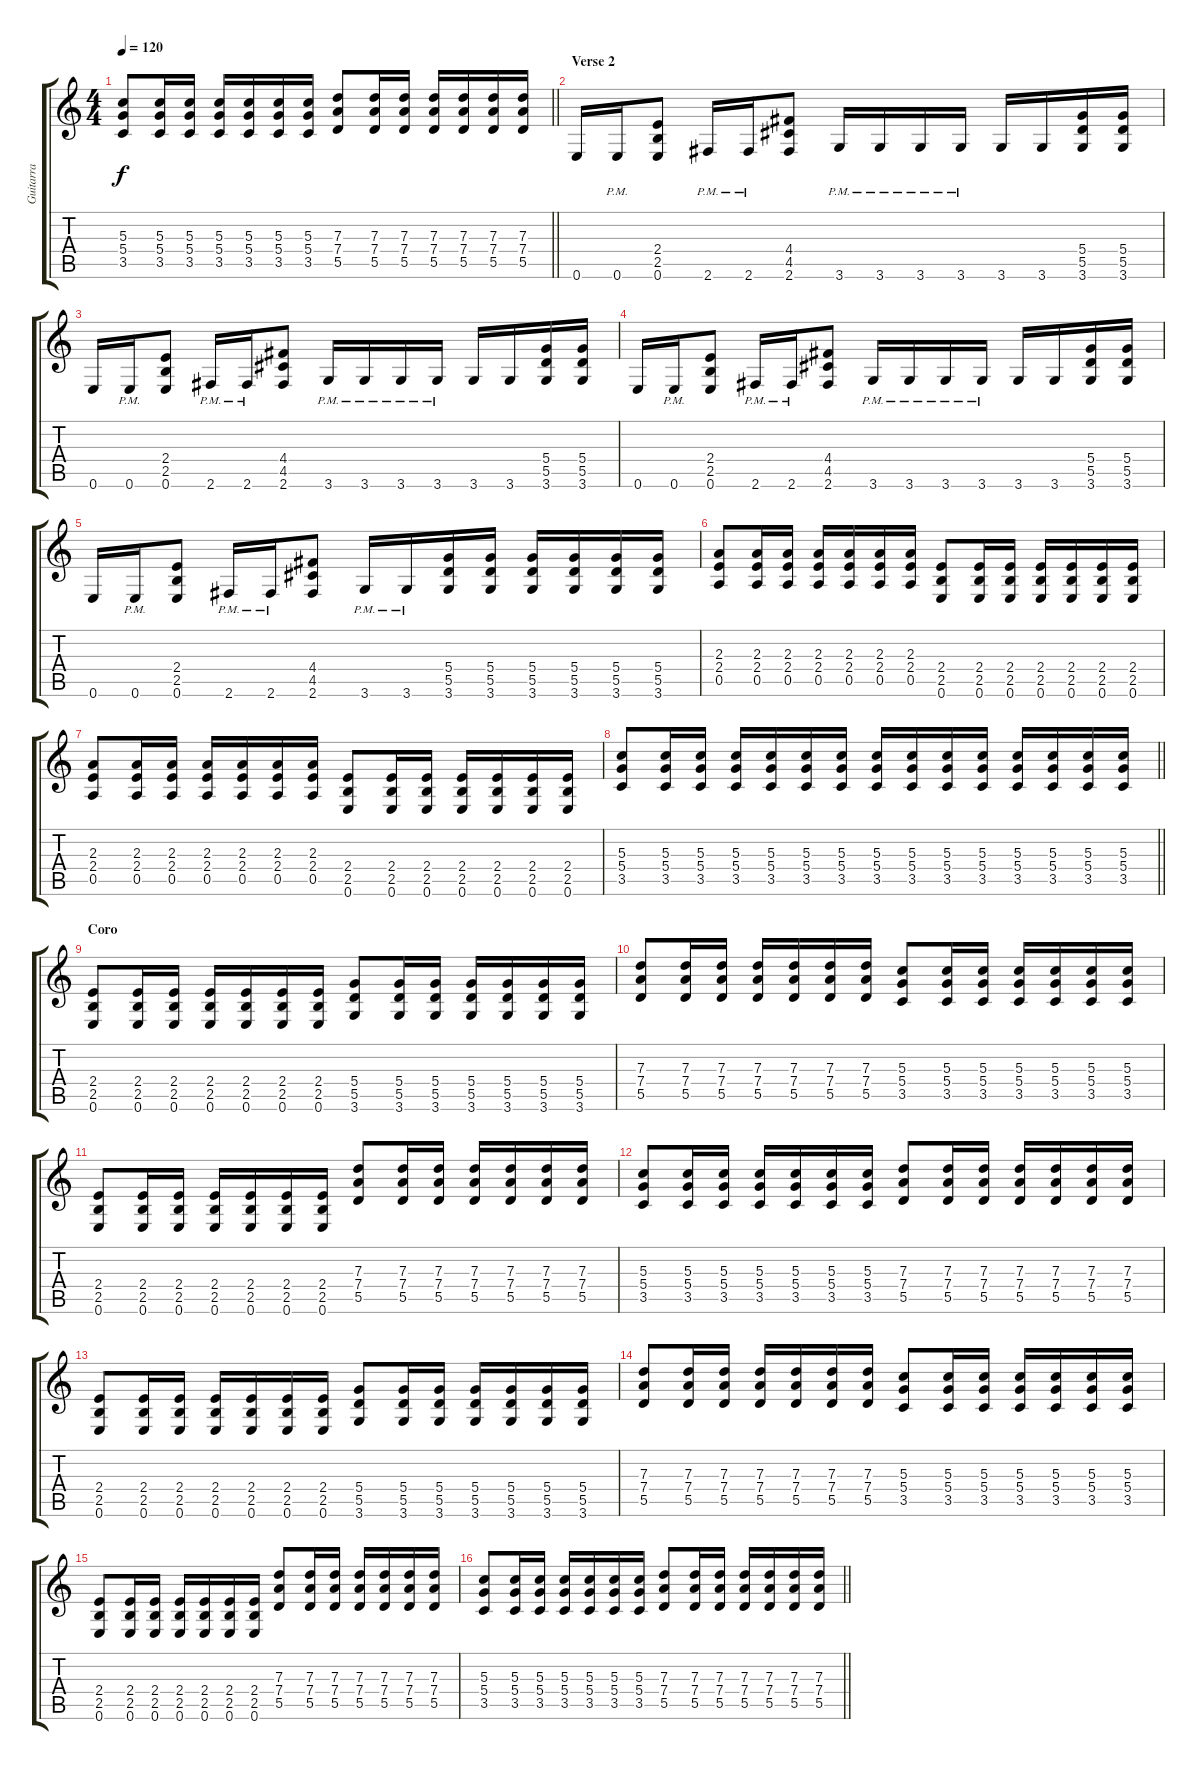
\track ("Guitarra" "Guitarra") {instrument distortionguitar}
\staff {score tabs}
\tuning (E4 B3 G3 D3 A2 E2) {hide}
\ts (4 4)
\tempo 120
\clef g2
\barLineRight lightlight
\ks c
(5.3 5.4 3.5).8{dy f} (5.3 5.4 3.5).16 (5.3 5.4 3.5).16 (5.3 5.4 3.5).16 (5.3 5.4 3.5).16 (5.3 5.4 3.5).16 (5.3 5.4 3.5).16 (7.3 7.4 5.5).8 (7.3 7.4 5.5).16 (7.3 7.4 5.5).16 (7.3 7.4 5.5).16 (7.3 7.4 5.5).16 (7.3 7.4 5.5).16 (7.3 7.4 5.5).16 |
\section ("" "Verse 2")
0.6.16 0.6{pm}.16 (2.4 2.5 0.6).8 2.6{pm}.16 2.6{pm}.16 (4.4 4.5 2.6).8 3.6{pm}.16 3.6{pm}.16 3.6{pm}.16 3.6{pm}.16 3.6.16 3.6.16 (5.4 5.5 3.6).16 (5.4 5.5 3.6).16 |
0.6.16 0.6{pm}.16 (2.4 2.5 0.6).8 2.6{pm}.16 2.6{pm}.16 (4.4 4.5 2.6).8 3.6{pm}.16 3.6{pm}.16 3.6{pm}.16 3.6{pm}.16 3.6.16 3.6.16 (5.4 5.5 3.6).16 (5.4 5.5 3.6).16 |
0.6.16 0.6{pm}.16 (2.4 2.5 0.6).8 2.6{pm}.16 2.6{pm}.16 (4.4 4.5 2.6).8 3.6{pm}.16 3.6{pm}.16 3.6{pm}.16 3.6{pm}.16 3.6.16 3.6.16 (5.4 5.5 3.6).16 (5.4 5.5 3.6).16 |
0.6.16 0.6{pm}.16 (2.4 2.5 0.6).8 2.6{pm}.16 2.6{pm}.16 (4.4 4.5 2.6).8 3.6{pm}.16 3.6{pm}.16 (5.4 5.5 3.6).16 (5.4 5.5 3.6).16 (5.4 5.5 3.6).16 (5.4 5.5 3.6).16 (5.4 5.5 3.6).16 (5.4 5.5 3.6).16 |
(2.3 2.4 0.5).8 (2.3 2.4 0.5).16 (2.3 2.4 0.5).16 (2.3 2.4 0.5).16 (2.3 2.4 0.5).16 (2.3 2.4 0.5).16 (2.3 2.4 0.5).16 (2.4 2.5 0.6).8 (2.4 2.5 0.6).16 (2.4 2.5 0.6).16 (2.4 2.5 0.6).16 (2.4 2.5 0.6).16 (2.4 2.5 0.6).16 (2.4 2.5 0.6).16 |
(2.3 2.4 0.5).8 (2.3 2.4 0.5).16 (2.3 2.4 0.5).16 (2.3 2.4 0.5).16 (2.3 2.4 0.5).16 (2.3 2.4 0.5).16 (2.3 2.4 0.5).16 (2.4 2.5 0.6).8 (2.4 2.5 0.6).16 (2.4 2.5 0.6).16 (2.4 2.5 0.6).16 (2.4 2.5 0.6).16 (2.4 2.5 0.6).16 (2.4 2.5 0.6).16 |
\barLineRight lightlight
(5.3 5.4 3.5).8 (5.3 5.4 3.5).16 (5.3 5.4 3.5).16 (5.3 5.4 3.5).16 (5.3 5.4 3.5).16 (5.3 5.4 3.5).16 (5.3 5.4 3.5).16 (5.3 5.4 3.5).16 (5.3 5.4 3.5).16 (5.3 5.4 3.5).16 (5.3 5.4 3.5).16 (5.3 5.4 3.5).16 (5.3 5.4 3.5).16 (5.3 5.4 3.5).16 (5.3 5.4 3.5).16 |
\section ("" "Coro")
(2.4 2.5 0.6).8 (2.4 2.5 0.6).16 (2.4 2.5 0.6).16 (2.4 2.5 0.6).16 (2.4 2.5 0.6).16 (2.4 2.5 0.6).16 (2.4 2.5 0.6).16 (5.4 5.5 3.6).8 (5.4 5.5 3.6).16 (5.4 5.5 3.6).16 (5.4 5.5 3.6).16 (5.4 5.5 3.6).16 (5.4 5.5 3.6).16 (5.4 5.5 3.6).16 |
(7.3 7.4 5.5).8 (7.3 7.4 5.5).16 (7.3 7.4 5.5).16 (7.3 7.4 5.5).16 (7.3 7.4 5.5).16 (7.3 7.4 5.5).16 (7.3 7.4 5.5).16 (5.3 5.4 3.5).8 (5.3 5.4 3.5).16 (5.3 5.4 3.5).16 (5.3 5.4 3.5).16 (5.3 5.4 3.5).16 (5.3 5.4 3.5).16 (5.3 5.4 3.5).16 |
(2.4 2.5 0.6).8 (2.4 2.5 0.6).16 (2.4 2.5 0.6).16 (2.4 2.5 0.6).16 (2.4 2.5 0.6).16 (2.4 2.5 0.6).16 (2.4 2.5 0.6).16 (7.3 7.4 5.5).8 (7.3 7.4 5.5).16 (7.3 7.4 5.5).16 (7.3 7.4 5.5).16 (7.3 7.4 5.5).16 (7.3 7.4 5.5).16 (7.3 7.4 5.5).16 |
(5.3 5.4 3.5).8 (5.3 5.4 3.5).16 (5.3 5.4 3.5).16 (5.3 5.4 3.5).16 (5.3 5.4 3.5).16 (5.3 5.4 3.5).16 (5.3 5.4 3.5).16 (7.3 7.4 5.5).8 (7.3 7.4 5.5).16 (7.3 7.4 5.5).16 (7.3 7.4 5.5).16 (7.3 7.4 5.5).16 (7.3 7.4 5.5).16 (7.3 7.4 5.5).16 |
(2.4 2.5 0.6).8 (2.4 2.5 0.6).16 (2.4 2.5 0.6).16 (2.4 2.5 0.6).16 (2.4 2.5 0.6).16 (2.4 2.5 0.6).16 (2.4 2.5 0.6).16 (5.4 5.5 3.6).8 (5.4 5.5 3.6).16 (5.4 5.5 3.6).16 (5.4 5.5 3.6).16 (5.4 5.5 3.6).16 (5.4 5.5 3.6).16 (5.4 5.5 3.6).16 |
(7.3 7.4 5.5).8 (7.3 7.4 5.5).16 (7.3 7.4 5.5).16 (7.3 7.4 5.5).16 (7.3 7.4 5.5).16 (7.3 7.4 5.5).16 (7.3 7.4 5.5).16 (5.3 5.4 3.5).8 (5.3 5.4 3.5).16 (5.3 5.4 3.5).16 (5.3 5.4 3.5).16 (5.3 5.4 3.5).16 (5.3 5.4 3.5).16 (5.3 5.4 3.5).16 |
(2.4 2.5 0.6).8 (2.4 2.5 0.6).16 (2.4 2.5 0.6).16 (2.4 2.5 0.6).16 (2.4 2.5 0.6).16 (2.4 2.5 0.6).16 (2.4 2.5 0.6).16 (7.3 7.4 5.5).8 (7.3 7.4 5.5).16 (7.3 7.4 5.5).16 (7.3 7.4 5.5).16 (7.3 7.4 5.5).16 (7.3 7.4 5.5).16 (7.3 7.4 5.5).16 |
\barLineRight lightlight
(5.3 5.4 3.5).8 (5.3 5.4 3.5).16 (5.3 5.4 3.5).16 (5.3 5.4 3.5).16 (5.3 5.4 3.5).16 (5.3 5.4 3.5).16 (5.3 5.4 3.5).16 (7.3 7.4 5.5).8 (7.3 7.4 5.5).16 (7.3 7.4 5.5).16 (7.3 7.4 5.5).16 (7.3 7.4 5.5).16 (7.3 7.4 5.5).16 (7.3 7.4 5.5).16
